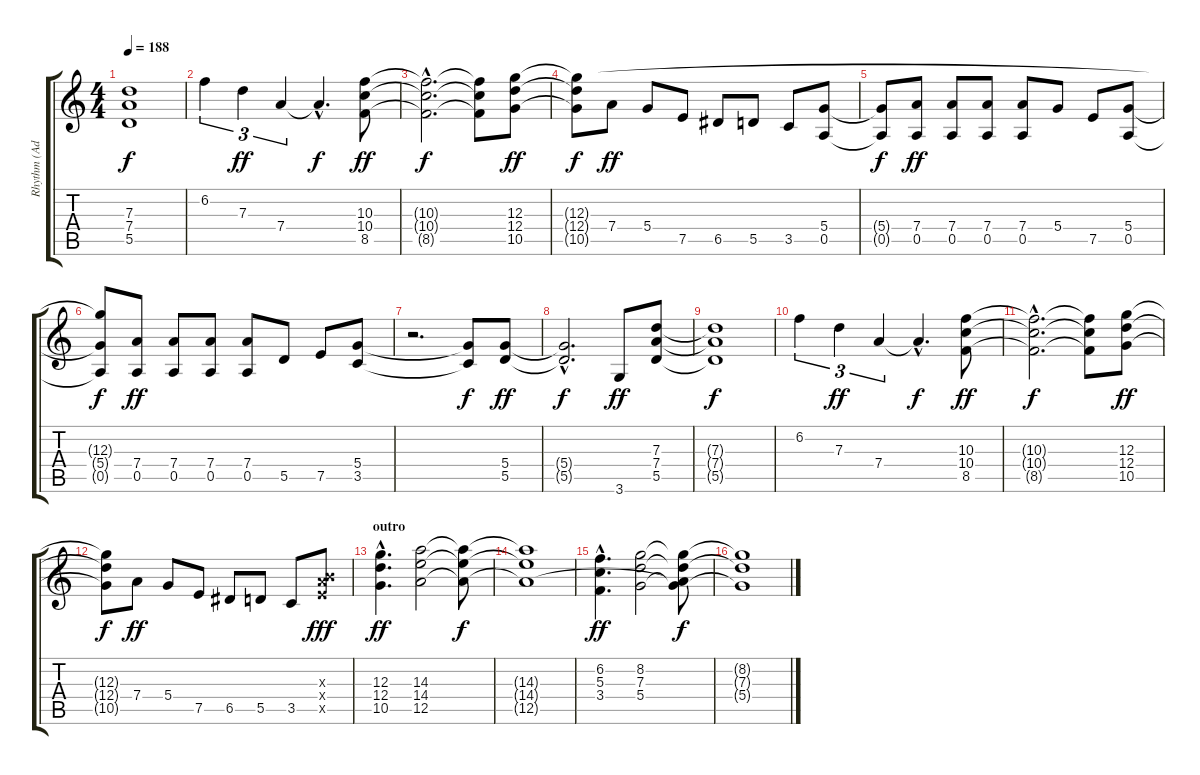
\track ("Rhythm (Adrian)" "Rhythm (Ad") {instrument distortionguitar}
\staff {score tabs}
\tuning (E4 B3 G3 D3 A2 E2) {hide}
\ts (4 4)
\tempo 188
\clef g2
\ks c
(7.3{t} 7.4{t} 5.5{t}).1{dy f} |
6.2.4{tu (3 2)} 7.3.4{tu (3 2) dy ff} 7.4.4{tu (3 2)} 7.4{hac t}.4{d dy f} (10.3 10.4 8.5).8{dy ff} |
(10.3{hac t} 10.4{hac t} 8.5{hac t}).2{d dy f} (10.3{t} 10.4{t} 8.5{t}).8 (12.3 12.4 10.5).8{dy ff} |
(12.3{t} 12.4{t} 10.5{t}).8{dy f} 7.4.8{dy ff} 5.4.8 7.5.8 6.5.8 5.5.8 3.5.8 (5.4 0.5).8 |
(5.4{t} 0.5{t}).8{dy f} (7.4 0.5).8{dy ff} (7.4 0.5).8 (7.4 0.5).8 (7.4 0.5).8 5.4.8 7.5.8 (5.4 0.5).8 |
(12.3{t} 5.4{t} 0.5{t}).8{dy f} (7.4 0.5).8{dy ff} (7.4 0.5).8 (7.4 0.5).8 (7.4 0.5).8 5.5.8 7.5.8 (5.4 3.5).8 |
r.2{d} (5.4{t} 3.5{t}).8{dy f} (5.4 5.5).8{dy ff} |
(5.4{hac t} 5.5{hac t}).2{d dy f} 3.6.8{dy ff} (7.3 7.4 5.5).8 |
(7.3{t} 7.4{t} 5.5{t}).1{dy f} |
6.2.4{tu (3 2)} 7.3.4{tu (3 2) dy ff} 7.4.4{tu (3 2)} 7.4{hac t}.4{d dy f} (10.3 10.4 8.5).8{dy ff} |
(10.3{hac t} 10.4{hac t} 8.5{hac t}).2{d dy f} (10.3{t} 10.4{t} 8.5{t}).8 (12.3 12.4 10.5).8{dy ff} |
(12.3{t} 12.4{t} 10.5{t}).8{dy f} 7.4.8{dy ff} 5.4.8 7.5.8 6.5.8 5.5.8 3.5.8 (2.3{x} 9.4{x} 7.5{x}).8{dy fff} |
\section ("" "outro")
(12.3{hac} 12.4{hac} 10.5{hac}).4{d dy ff} (14.3 14.4 12.5).2 (14.3{t} 14.4{t} 12.5{t}).8{dy f} |
(14.3{t} 14.4{t} 12.5{t}).1 |
(6.2{hac} 5.3{hac} 3.4{hac}).4{d dy ff} (8.2 7.3 5.4).2 (8.2{t} 7.3{t} 5.4{t} 12.5{t}).8{dy f} |
(8.2{t} 7.3{t} 5.4{t}).1
